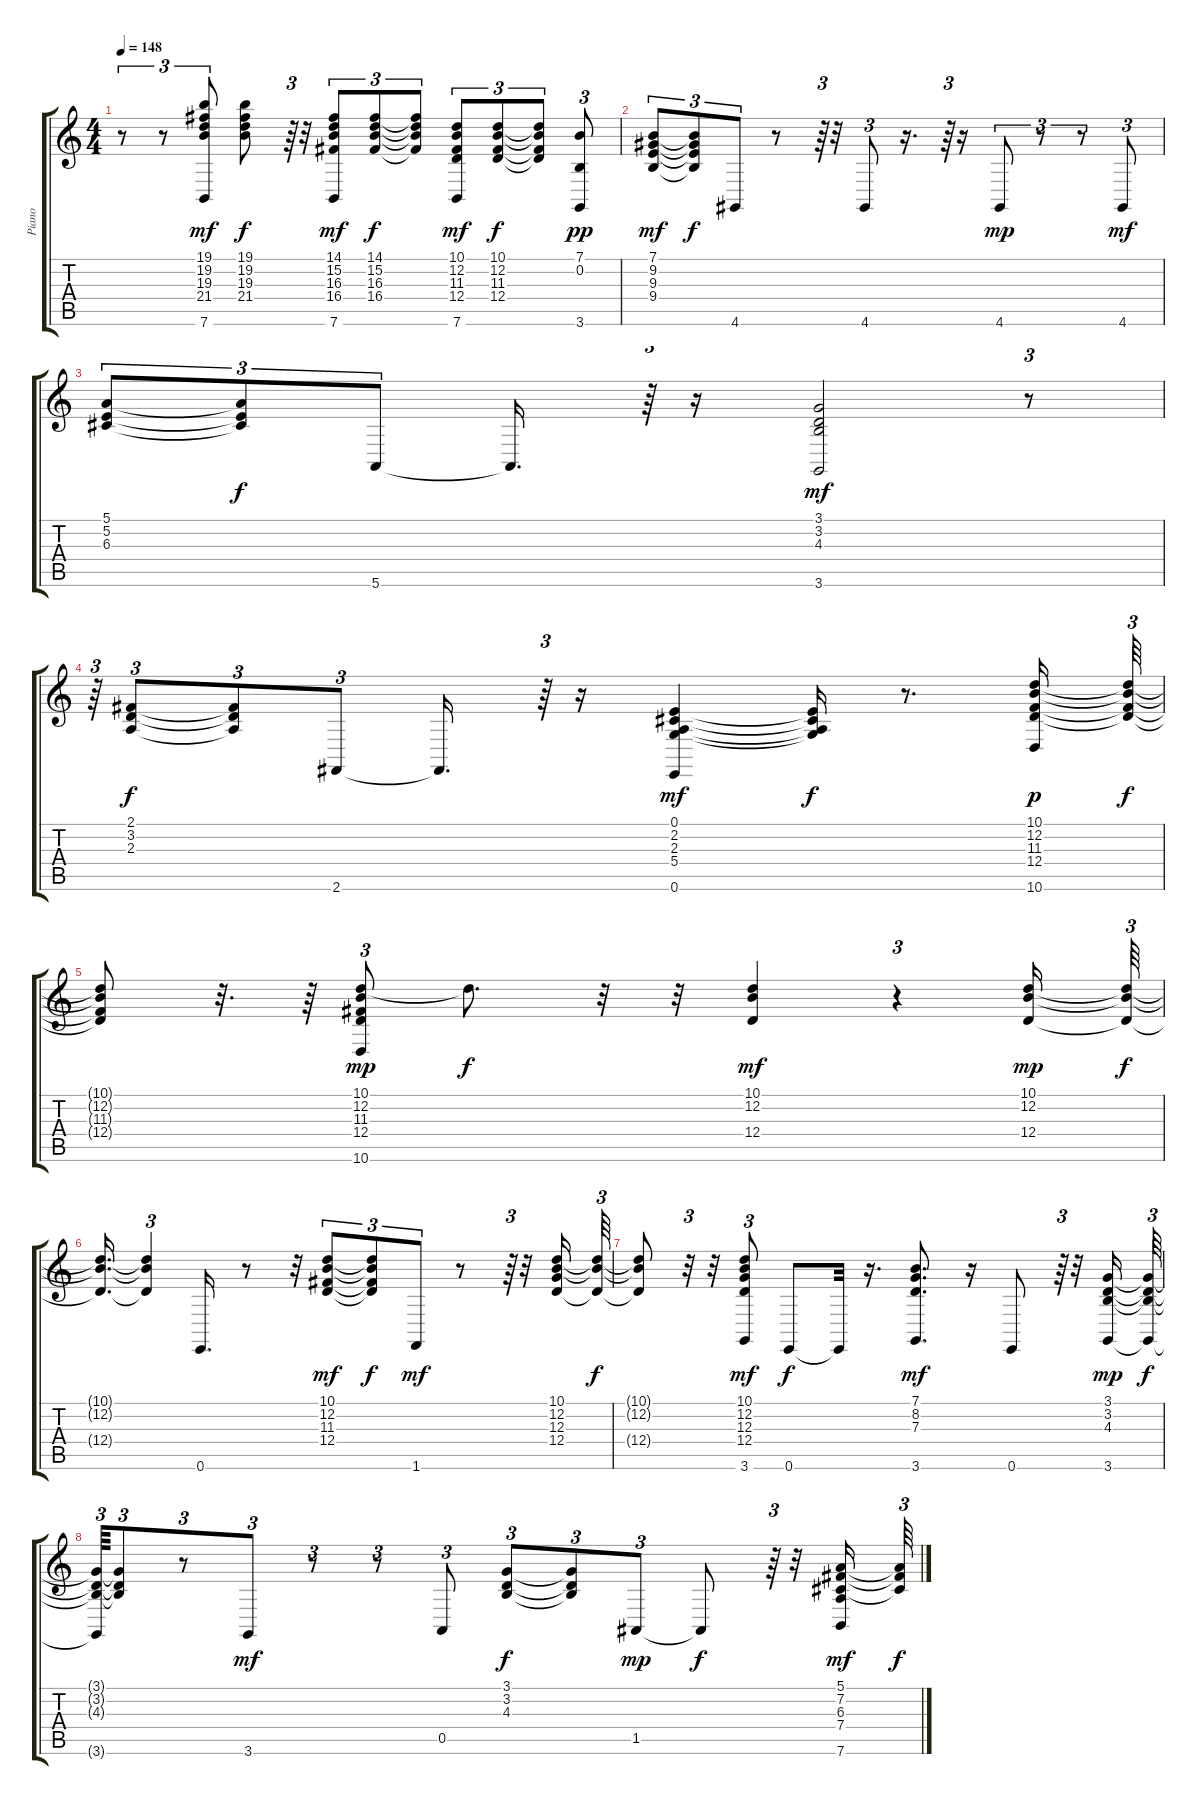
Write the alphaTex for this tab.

\track ("Piano" "Piano") {instrument acousticgrandpiano}
\staff {score tabs}
\tuning (E4 B3 G3 D3 A2 E2) {hide}
\ts (4 4)
\tempo 148
\clef g2
\ks c
r.8{tu (3 2) dy mf} r.8{tu (3 2)} (19.1 19.2 19.3 21.4 7.6).8{tu (3 2)} (19.1 19.2 19.3 21.4).8{dy f} r.64{tu (3 2)} r.32 (14.1 15.2 16.3 16.4 7.6).8{tu (3 2) dy mf} (14.1 15.2 16.3 16.4).8{tu (3 2) dy f} (14.1{t} 15.2{t} 16.3{t} 16.4{t}).8{tu (3 2)} (10.1 12.2 11.3 12.4 7.6).8{tu (3 2) dy mf} (10.1 12.2 11.3 12.4).8{tu (3 2) dy f} (10.1{t} 12.2{t} 11.3{t} 12.4{t}).8{tu (3 2)} (7.1 0.2 3.6).8{tu (3 2) dy pp} |
(7.1 9.2 9.3 9.4).8{tu (3 2) dy mf} (7.1{t} 9.2{t} 9.3{t} 9.4{t}).8{tu (3 2) dy f} 4.6.8{tu (3 2)} r.8 r.64{tu (3 2)} r.32 4.6.8{tu (3 2)} r.16{d} r.64{tu (3 2)} r.16 4.6.8{tu (3 2) dy mp} r.8{tu (3 2)} r.8{tu (3 2)} 4.6.8{tu (3 2) dy mf} |
(5.1 5.2 6.3).8{tu (3 2)} (5.1{t} 5.2{t} 6.3{t}).8{tu (3 2) dy f} 5.6.8{tu (3 2)} 5.6{t}.16{d} r.64{tu (3 2)} r.16 (3.1 3.2 4.3 3.6).2{dy mf} r.8{tu (3 2)} |
r.64{tu (3 2)} (2.1 3.2 2.3).8{tu (3 2) dy f} (2.1{t} 3.2{t} 2.3{t}).8{tu (3 2)} 2.6.8{tu (3 2)} 2.6{t}.16{d} r.64{tu (3 2)} r.16 (0.1 2.2 2.3 5.4 0.6).4{dy mf} (0.1{t} 2.2{t} 2.3{t} 5.4{t}).16{dy f} r.8{d} (10.1 12.2 11.3 12.4 10.6).16{dy p} (10.1{t} 12.2{t} 11.3{t} 12.4{t}).64{tu (3 2) dy f} |
(10.1{t} 12.2{t} 11.3{t} 12.4{t}).8 r.32{d} r.64 (10.1 12.2 11.3 12.4 10.6).8{tu (3 2) dy mp} 10.1{t}.8{d dy f} r.32 r.32 (10.1 12.2 12.4).4{dy mf} r.4{tu (3 2)} (10.1 12.2 12.4).16{dy mp} (10.1{t} 12.2{t} 12.4{t}).64{tu (3 2) dy f} |
(10.1{t} 12.2{t} 12.4{t}).16{d} (10.1{t} 12.2{t} 12.4{t}).4{tu (3 2)} 0.6.16{d} r.8 r.32 (10.1 12.2 11.3 12.4).8{tu (3 2) dy mf} (10.1{t} 12.2{t} 11.3{t} 12.4{t}).8{tu (3 2) dy f} 1.6.8{tu (3 2) dy mf} r.8 r.64{tu (3 2)} r.32 (10.1 12.2 12.3 12.4).16 (10.1{t} 12.2{t} 12.4{t}).64{tu (3 2) dy f} |
(10.1{t} 12.2{t} 12.4{t}).8 r.32{tu (3 2)} r.32 (10.1 12.2 12.3 12.4 3.6).8{tu (3 2) dy mf} 0.6.8{dy f} 0.6{t}.32 r.16{d} (7.1 8.2 7.3 3.6).8{d dy mf} r.16 0.6.8 r.64{tu (3 2)} r.32 (3.1 3.2 4.3 3.6).16{dy mp} (3.1{t} 3.2{t} 4.3{t} 3.6{t}).64{tu (3 2) dy f} |
(3.1{t} 3.2{t} 4.3{t} 3.6{t}).64{tu (3 2)} (3.1{t} 3.2{t} 4.3{t}).8{tu (3 2)} r.8{tu (3 2)} 3.6.8{tu (3 2) dy mf} r.8{tu (3 2)} r.8{tu (3 2)} 0.5.8{tu (3 2)} (3.1 3.2 4.3).8{tu (3 2) dy f} (3.1{t} 3.2{t} 4.3{t}).8{tu (3 2)} 1.5.8{tu (3 2) dy mp} 1.5{t}.8{dy f} r.64{tu (3 2)} r.32 (5.1 7.2 6.3 7.4 7.6).16{dy mf} (5.1{t} 7.2{t} 6.3{t}).64{tu (3 2) dy f}
